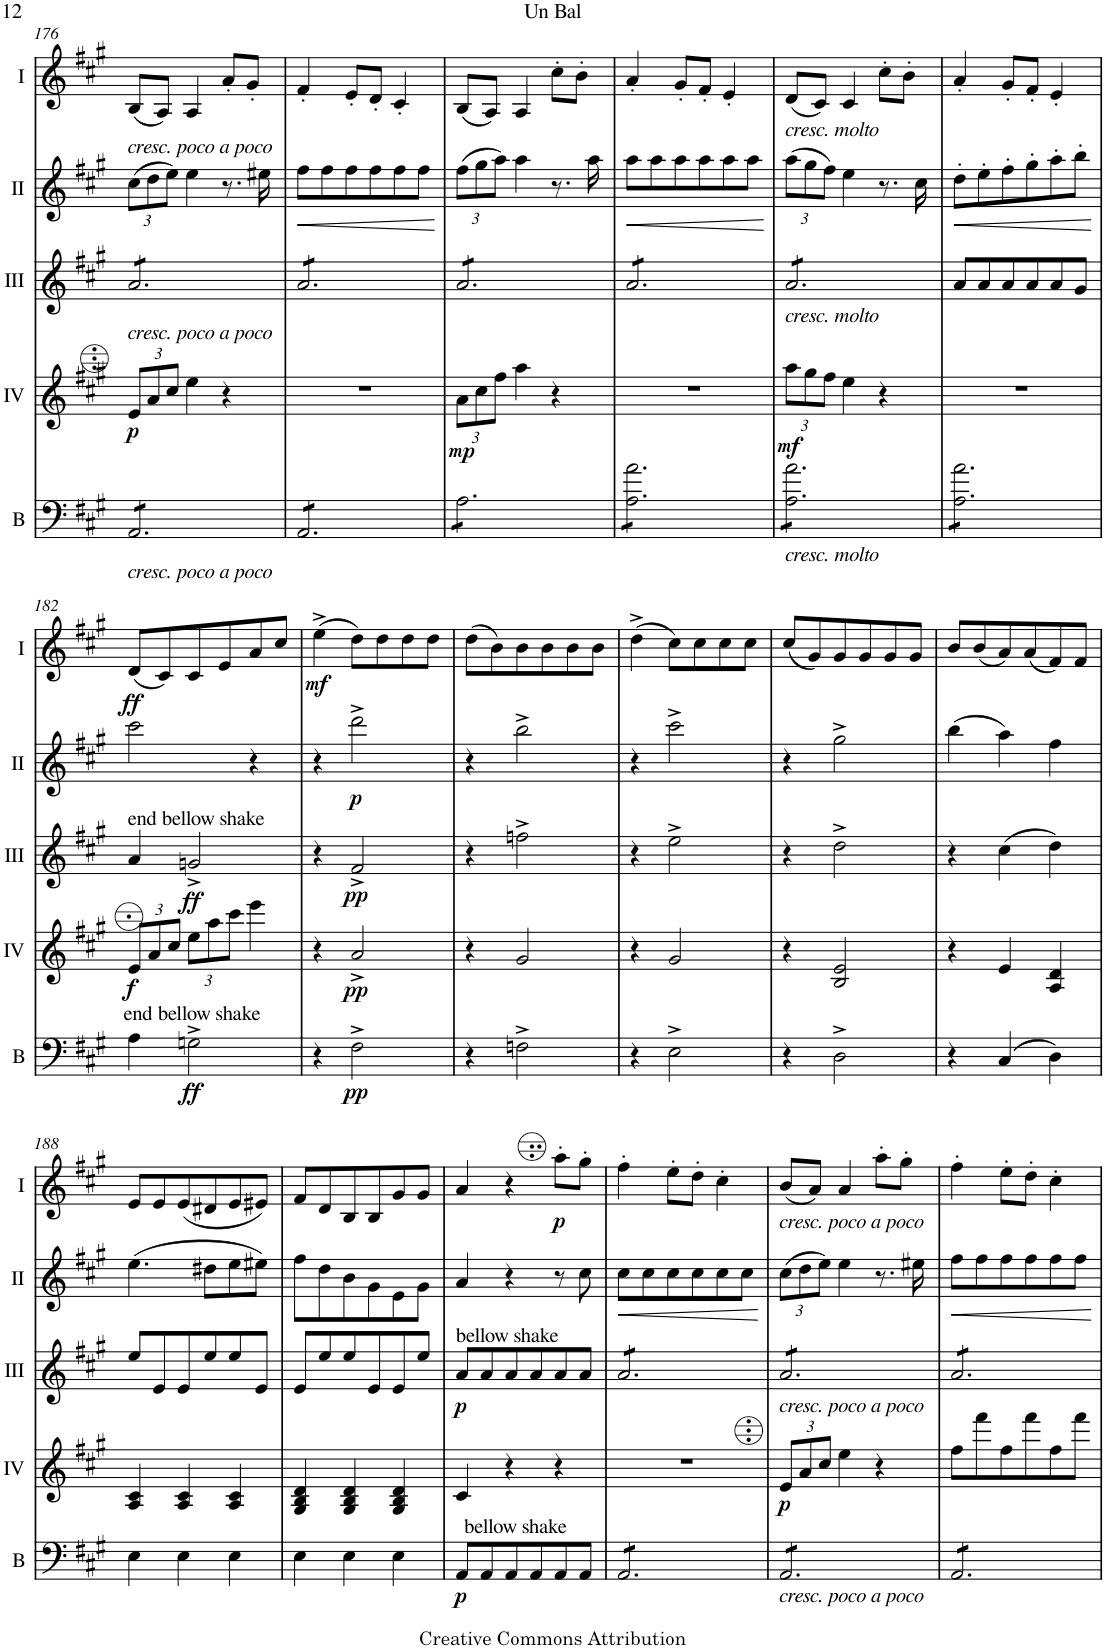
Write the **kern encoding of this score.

**kern	**dynam	**kern	**dynam	**kern	**dynam	**kern	**dynam	**kern	**dynam
*part5	*part5	*part4	*part4	*part3	*part3	*part2	*part2	*part1	*part1
*staff5	*staff5	*staff4	*staff4	*staff3	*staff3	*staff2	*staff2	*staff1	*staff1
*I"Bass	*	*I"Acc. 4	*	*I"Acc. 3	*	*I"Acc. 2	*	*I"Acc. 1	*
*I'B	*	*	*	*	*	*	*	*	*
!!LO:PB:g=z
*clefF4	*	*clefG2	*	*clefG2	*	*clefG2	*	*clefG2	*
*Trd7c12	*	*	*	*	*	*	*	*	*
*k[f#c#g#]	*	*k[f#c#g#]	*	*k[f#c#g#]	*	*k[f#c#g#]	*	*k[f#c#g#]	*
*M3/4	*	*M3/4	*	*M3/4	*	*M3/4	*	*M3/4	*
*	*	*Xbrackettup	*	*	*	*Xbrackettup	*	*	*
=176	=176	=176	=176	=176	=176	=176	=176	=176	=176
!	!	!	!	!	!	!	!	!LO:TX:b:i:t=cresc. poco a poco	!
!	!	!	!	!LO:TX:b:i:t=cresc. poco a poco	!	!	!	!	!
!LO:TX:b:i:t=cresc. poco a poco	!	!	!	!	!	!	!	!	!
!	!	!	!LO:DY:b	!	!	!	!	!	!
*tremolo	*	*	*	*	*	*	*	*	*
*	*	*	*	*tremolo	*	*	*	*	*
8AA/L	.	12E/L	p	8A/L	.	(12c#\L	.	(8B/L	.
.	.	12A/	.	.	.	12d\	.	.	.
8AA/	.	.	.	8A/	.	.	.	8A/J)	.
.	.	12c#/J	.	.	.	12e\J)	.	.	.
8AA/	.	4e\	.	8A/	.	4e\	.	4A/	.
8AA/	.	.	.	8A/	.	.	.	.	.
8AA/	.	4r	.	8A/	.	8.r	.	8a'/L	.
8AA/J	.	.	.	8A/J	.	.	.	8g#'/J	.
.	.	.	.	.	.	16e#X\	.	.	.
=177	=177	=177	=177	=177	=177	=177	=177	=177	=177
!	!	!	!	!	!	!	!LO:HP:b	!	!
8AA/L	.	2.r	.	8A/L	.	8f#\L	<	4f#'/	.
8AA/	.	.	.	8A/	.	8f#\	.	.	.
8AA/	.	.	.	8A/	.	8f#\	.	8e'/L	.
8AA/	.	.	.	8A/	.	8f#\	.	8d'/J	.
8AA/	.	.	.	8A/	.	8f#\	.	4c#'/	.
8AA/J	.	.	.	8A/J	.	8f#\J	.	.	.
.	.	.	.	.	.	.	[	.	.
=178	=178	=178	=178	=178	=178	=178	=178	=178	=178
!	!	!	!LO:DY:b	!	!	!	!	!	!
8A\L	.	12A\L	mp	8A/L	.	(12f#\L	.	(8B/L	.
.	.	12c#\	.	.	.	12g#\	.	.	.
8A\	.	.	.	8A/	.	.	.	8A/J)	.
.	.	12f#\J	.	.	.	12a\J)	.	.	.
8A\	.	4a\	.	8A/	.	4a\	.	4A/	.
8A\	.	.	.	8A/	.	.	.	.	.
8A\	.	4r	.	8A/	.	8.r	.	8cc#'\L	.
8A\J	.	.	.	8A/J	.	.	.	8b'\J	.
.	.	.	.	.	.	16a\	.	.	.
=179	=179	=179	=179	=179	=179	=179	=179	=179	=179
!	!	!	!	!	!	!	!LO:HP:b	!	!
8A\ 8a\L	.	2.r	.	8A/L	.	8a\L	<	4a'/	.
8A\ 8a\	.	.	.	8A/	.	8a\	.	.	.
8A\ 8a\	.	.	.	8A/	.	8a\	.	8g#'/L	.
8A\ 8a\	.	.	.	8A/	.	8a\	.	8f#'/J	.
8A\ 8a\	.	.	.	8A/	.	8a\	.	4e'/	.
8A\ 8a\J	.	.	.	8A/J	.	8a\J	.	.	.
.	.	.	.	.	.	.	[	.	.
=180	=180	=180	=180	=180	=180	=180	=180	=180	=180
!	!	!	!	!	!	!	!	!LO:TX:b:i:t=cresc. molto	!
!	!	!	!	!LO:TX:b:i:t=cresc. molto	!	!	!	!	!
!LO:TX:b:i:t=cresc. molto	!	!	!	!	!	!	!	!	!
!	!	!	!LO:DY:b	!	!	!	!	!	!
8A\ 8a\L	.	12a\L	mf	8A/L	.	(12a\L	.	(8d/L	.
.	.	12g#\	.	.	.	12g#\	.	.	.
8A\ 8a\	.	.	.	8A/	.	.	.	8c#/J)	.
.	.	12f#\J	.	.	.	12f#\J)	.	.	.
8A\ 8a\	.	4e\	.	8A/	.	4e\	.	4c#/	.
8A\ 8a\	.	.	.	8A/	.	.	.	.	.
8A\ 8a\	.	4r	.	8A/	.	8.r	.	8cc#'\L	.
8A\ 8a\J	.	.	.	8A/J	.	.	.	8b'\J	.
*	*	*	*	*Xtremolo	*	*	*	*	*
.	.	.	.	.	.	16c#\	.	.	.
=181	=181	=181	=181	=181	=181	=181	=181	=181	=181
!	!	!	!	!	!	!	!LO:HP:b	!	!
8A\ 8a\L	.	2.r	.	8A/L	.	8d'\L	<	4a'/	.
8A\ 8a\	.	.	.	8A/	.	8e'\	.	.	.
8A\ 8a\	.	.	.	8A/	.	8f#'\	.	8g#'/L	.
8A\ 8a\	.	.	.	8A/	.	8g#'\	.	8f#'/J	.
8A\ 8a\	.	.	.	8A/	.	8a'\	.	4e'/	.
8A\ 8a\J	.	.	.	8G#/J	.	8b'\J	.	.	.
*Xtremolo	*	*	*	*	*	*	*	*	*
.	.	.	.	.	.	.	[	.	.
!!LO:LB:g=z
=182	=182	=182	=182	=182	=182	=182	=182	=182	=182
!	!	!	!	!LO:TX:a:t=end bellow shake	!	!	!	!	!
!LO:TX:a:t=end bellow shake	!	!	!	!	!	!	!	!	!
!	!	!	!LO:DY:b	!	!	!	!	!	!LO:DY:b
4A\	.	12e/L	f	4A/	.	2cc#\	.	(8d/L	ff
.	.	12a/	.	.	.	.	.	.	.
.	.	.	.	.	.	.	.	8c#/)	.
.	.	12cc#/J	.	.	.	.	.	.	.
!	!LO:DY:b	!	!	!	!LO:DY:b	!	!	!	!
2Gn^\	ff	12ee\L	.	2Gn^/	ff	.	.	8c#/	.
.	.	12aa\	.	.	.	.	.	.	.
.	.	.	.	.	.	.	.	8e/	.
.	.	12ccc#\J	.	.	.	.	.	.	.
.	.	4eee\	.	.	.	4r	.	8a/	.
.	.	.	.	.	.	.	.	8cc#/J	.
=183	=183	=183	=183	=183	=183	=183	=183	=183	=183
!	!	!	!	!	!	!	!	!	!LO:DY:b
4r	.	4r	.	4r	.	4r	.	(4ee^\	mf
!	!LO:DY:b	!	!LO:DY:b	!	!LO:DY:b	!	!LO:DY:b	!	!
2F#^\	pp	2a^/	pp	2F#^/	pp	2dd^\	p	8dd\L)	.
.	.	.	.	.	.	.	.	8dd\	.
.	.	.	.	.	.	.	.	8dd\	.
.	.	.	.	.	.	.	.	8dd\J	.
=184	=184	=184	=184	=184	=184	=184	=184	=184	=184
4r	.	4r	.	4r	.	4r	.	(8dd\L	.
.	.	.	.	.	.	.	.	8b\)	.
2Fn^\	.	2g#/	.	2fn^\	.	2b^\	.	8b\	.
.	.	.	.	.	.	.	.	8b\	.
.	.	.	.	.	.	.	.	8b\	.
.	.	.	.	.	.	.	.	8b\J	.
=185	=185	=185	=185	=185	=185	=185	=185	=185	=185
4r	.	4r	.	4r	.	4r	.	(4dd^\	.
2E^\	.	2g#/	.	2e^\	.	2cc#^\	.	8cc#\L)	.
.	.	.	.	.	.	.	.	8cc#\	.
.	.	.	.	.	.	.	.	8cc#\	.
.	.	.	.	.	.	.	.	8cc#\J	.
=186	=186	=186	=186	=186	=186	=186	=186	=186	=186
4r	.	4r	.	4r	.	4r	.	(8cc#/L	.
.	.	.	.	.	.	.	.	8g#/)	.
2D^\	.	2B/ 2e/	.	2d^\	.	2g#^\	.	8g#/	.
.	.	.	.	.	.	.	.	8g#/	.
.	.	.	.	.	.	.	.	8g#/	.
.	.	.	.	.	.	.	.	8g#/J	.
=187	=187	=187	=187	=187	=187	=187	=187	=187	=187
4r	.	4r	.	4r	.	(4b\	.	8b/L	.
.	.	.	.	.	.	.	.	(8b/	.
(4C#/	.	4e/	.	(4c#\	.	4a\)	.	8a/)	.
.	.	.	.	.	.	.	.	(8a/	.
4D\)	.	4A/ 4d/	.	4d\)	.	4f#\	.	8f#/)	.
.	.	.	.	.	.	.	.	8f#/J	.
!!LO:LB:g=z
=188	=188	=188	=188	=188	=188	=188	=188	=188	=188
4E\	.	4A/ 4c#/	.	8e/L	.	(4.e\	.	8e/L	.
.	.	.	.	8E/	.	.	.	8e/	.
4E\	.	4A/ 4c#/	.	8E/	.	.	.	(8e/	.
.	.	.	.	8e/	.	8d#X\L	.	8d#X/	.
4E\	.	4A/ 4c#/	.	8e/	.	8e\	.	8e/	.
.	.	.	.	8E/J	.	8e#X\J)	.	8e#X/J)	.
=189	=189	=189	=189	=189	=189	=189	=189	=189	=189
4E\	.	4G#/ 4B/ 4d/	.	8E/L	.	8f#\L	.	8f#/L	.
.	.	.	.	8e/	.	8d\	.	8d/	.
4E\	.	4G#/ 4B/ 4d/	.	8e/	.	8B\	.	8B/	.
.	.	.	.	8E/	.	8G#\	.	8B/	.
4E\	.	4G#/ 4B/ 4d/	.	8E/	.	8E\	.	8g#/	.
.	.	.	.	8e/J	.	8G#\J	.	8g#/J	.
=190	=190	=190	=190	=190	=190	=190	=190	=190	=190
!	!	!	!	!LO:TX:a:t=bellow shake	!	!	!	!	!
!LO:TX:a:t=bellow shake	!	!	!	!	!	!	!	!	!
!	!LO:DY:b	!	!	!	!LO:DY:b	!	!	!	!
8AA/L	p	4c#/	.	8A/L	p	4A/	.	4a/	.
8AA/	.	.	.	8A/	.	.	.	.	.
8AA/	.	4r	.	8A/	.	4r	.	4r	.
8AA/	.	.	.	8A/	.	.	.	.	.
!	!	!	!	!	!	!	!	!	!LO:DY:b
8AA/	.	4r	.	8A/	.	8r	.	8a'\L	p
8AA/J	.	.	.	8A/J	.	8c#\	.	8g#'\J	.
=191	=191	=191	=191	=191	=191	=191	=191	=191	=191
!	!	!	!	!	!	!	!LO:HP:b	!	!
*tremolo	*	*	*	*	*	*	*	*	*
*	*	*	*	*tremolo	*	*	*	*	*
8AA/L	.	2.r	.	8A/L	.	8c#\L	<	4f#'\	.
8AA/	.	.	.	8A/	.	8c#\	.	.	.
8AA/	.	.	.	8A/	.	8c#\	.	8e'\L	.
8AA/	.	.	.	8A/	.	8c#\	.	8d'\J	.
8AA/	.	.	.	8A/	.	8c#\	.	4c#'\	.
8AA/J	.	.	.	8A/J	.	8c#\J	.	.	.
.	.	.	.	.	.	.	[	.	.
=192	=192	=192	=192	=192	=192	=192	=192	=192	=192
!	!	!	!	!	!	!	!	!LO:TX:b:i:t=cresc. poco a poco	!
!	!	!	!	!LO:TX:b:i:t=cresc. poco a poco	!	!	!	!	!
!LO:TX:b:i:t=cresc. poco a poco	!	!	!	!	!	!	!	!	!
!	!	!	!LO:DY:b	!	!	!	!	!	!
8AA/L	.	12E/L	p	8A/L	.	(12c#\L	.	(8B/L	.
.	.	12A/	.	.	.	12d\	.	.	.
8AA/	.	.	.	8A/	.	.	.	8A/J)	.
.	.	12c#/J	.	.	.	12e\J)	.	.	.
8AA/	.	4e\	.	8A/	.	4e\	.	4A/	.
8AA/	.	.	.	8A/	.	.	.	.	.
8AA/	.	4r	.	8A/	.	8.r	.	8a'\L	.
8AA/J	.	.	.	8A/J	.	.	.	8g#'\J	.
.	.	.	.	.	.	16e#X\	.	.	.
=193	=193	=193	=193	=193	=193	=193	=193	=193	=193
!	!	!	!	!	!	!	!LO:HP:b	!	!
8AA/L	.	8f#\L	.	8A/L	.	8f#\L	<	4f#'\	.
8AA/	.	8ff#\	.	8A/	.	8f#\	.	.	.
8AA/	.	8f#\	.	8A/	.	8f#\	.	8e'\L	.
8AA/	.	8ff#\	.	8A/	.	8f#\	.	8d'\J	.
8AA/	.	8f#\	.	8A/	.	8f#\	.	4c#'\	.
8AA/J	.	8ff#\J	.	8A/J	.	8f#\J	.	.	.
*	*	*	*	*Xtremolo	*	*	*	*	*
*Xtremolo	*	*	*	*	*	*	*	*	*
.	.	.	.	.	.	.	[	.	.
=	=	=	=	=	=	=	=	=	=
*-	*-	*-	*-	*-	*-	*-	*-	*-	*-
